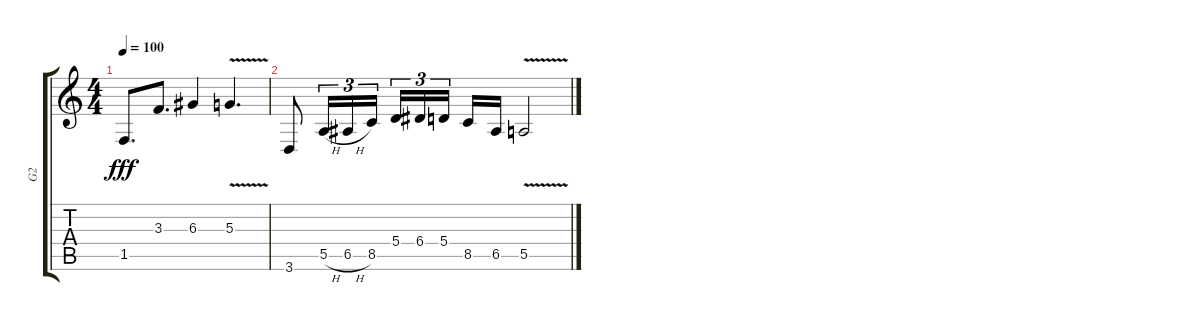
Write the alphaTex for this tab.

\track ("G2" "G2") {instrument electricguitarclean}
\staff {score tabs}
\tuning (B3 Gb3 D3 A2 E2 B1) {hide}
\ts (4 4)
\tempo 100
\clef g2
\ks c
1.5.8{d dy fff} 3.3.8{d} 6.3.4 5.3{v}.4{d} |
3.6.8 5.5{h}.16{tu (3 2)} 6.5{h}.16{tu (3 2)} 8.5.16{tu (3 2)} 5.4.16{tu (3 2)} 6.4.16{tu (3 2)} 5.4.16{tu (3 2) beam splitsecondary} 8.5.16 6.5.16 5.5{v}.2
